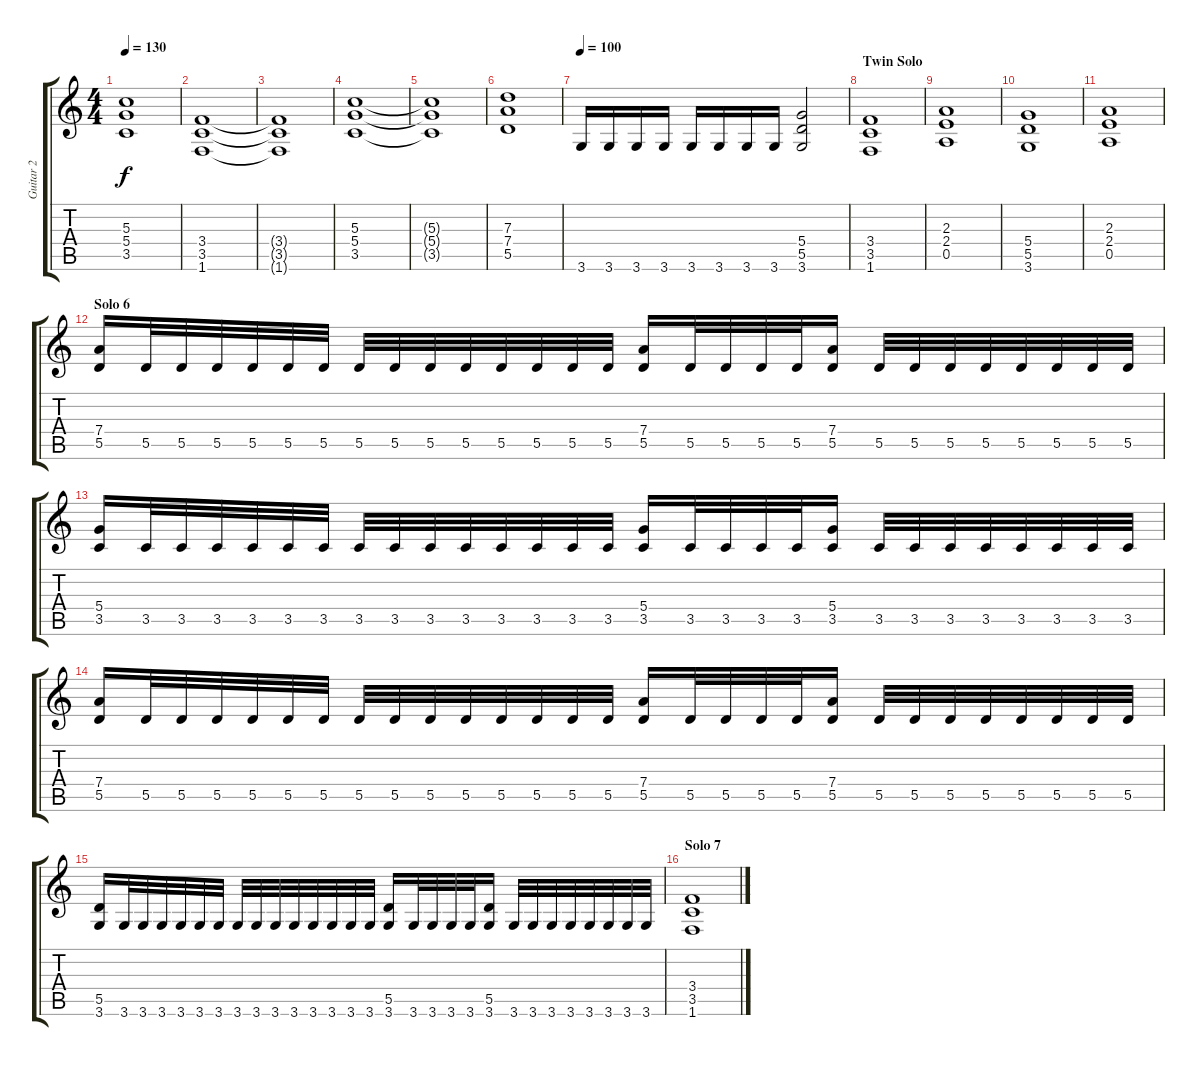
\track ("Guitar 2" "Guitar 2") {instrument distortionguitar}
\staff {score tabs}
\tuning (E4 B3 G3 D3 A2 E2) {hide}
\ts (4 4)
\tempo 130
\clef g2
\ks c
(5.3{t} 5.4{t} 3.5{t}).1{dy f} |
(3.4 3.5 1.6).1 |
(3.4{t} 3.5{t} 1.6{t}).1 |
(5.3 5.4 3.5).1 |
(5.3{t} 5.4{t} 3.5{t}).1 |
(7.3 7.4 5.5).1 |
\tempo 100
3.6.16 3.6.16 3.6.16 3.6.16 3.6.16 3.6.16 3.6.16 3.6.16 (5.4 5.5 3.6).2 |
\section ("" "Twin Solo")
(3.4 3.5 1.6).1 |
(2.3 2.4 0.5).1 |
(5.4 5.5 3.6).1 |
(2.3 2.4 0.5).1 |
\section ("" "Solo 6")
(7.4 5.5).16 5.5.32 5.5.32 5.5.32 5.5.32 5.5.32 5.5.32 5.5.32 5.5.32 5.5.32 5.5.32 5.5.32 5.5.32 5.5.32 5.5.32 (7.4 5.5).16 5.5.32 5.5.32 5.5.32 5.5.32 (7.4 5.5).16 5.5.32 5.5.32 5.5.32 5.5.32 5.5.32 5.5.32 5.5.32 5.5.32 |
(5.4 3.5).16 3.5.32 3.5.32 3.5.32 3.5.32 3.5.32 3.5.32 3.5.32 3.5.32 3.5.32 3.5.32 3.5.32 3.5.32 3.5.32 3.5.32 (5.4 3.5).16 3.5.32 3.5.32 3.5.32 3.5.32 (5.4 3.5).16 3.5.32 3.5.32 3.5.32 3.5.32 3.5.32 3.5.32 3.5.32 3.5.32 |
(7.4 5.5).16 5.5.32 5.5.32 5.5.32 5.5.32 5.5.32 5.5.32 5.5.32 5.5.32 5.5.32 5.5.32 5.5.32 5.5.32 5.5.32 5.5.32 (7.4 5.5).16 5.5.32 5.5.32 5.5.32 5.5.32 (7.4 5.5).16 5.5.32 5.5.32 5.5.32 5.5.32 5.5.32 5.5.32 5.5.32 5.5.32 |
(5.5 3.6).16 3.6.32 3.6.32 3.6.32 3.6.32 3.6.32 3.6.32 3.6.32 3.6.32 3.6.32 3.6.32 3.6.32 3.6.32 3.6.32 3.6.32 (5.5 3.6).16 3.6.32 3.6.32 3.6.32 3.6.32 (5.5 3.6).16 3.6.32 3.6.32 3.6.32 3.6.32 3.6.32 3.6.32 3.6.32 3.6.32 |
\section ("" "Solo 7")
(3.4 3.5 1.6).1
